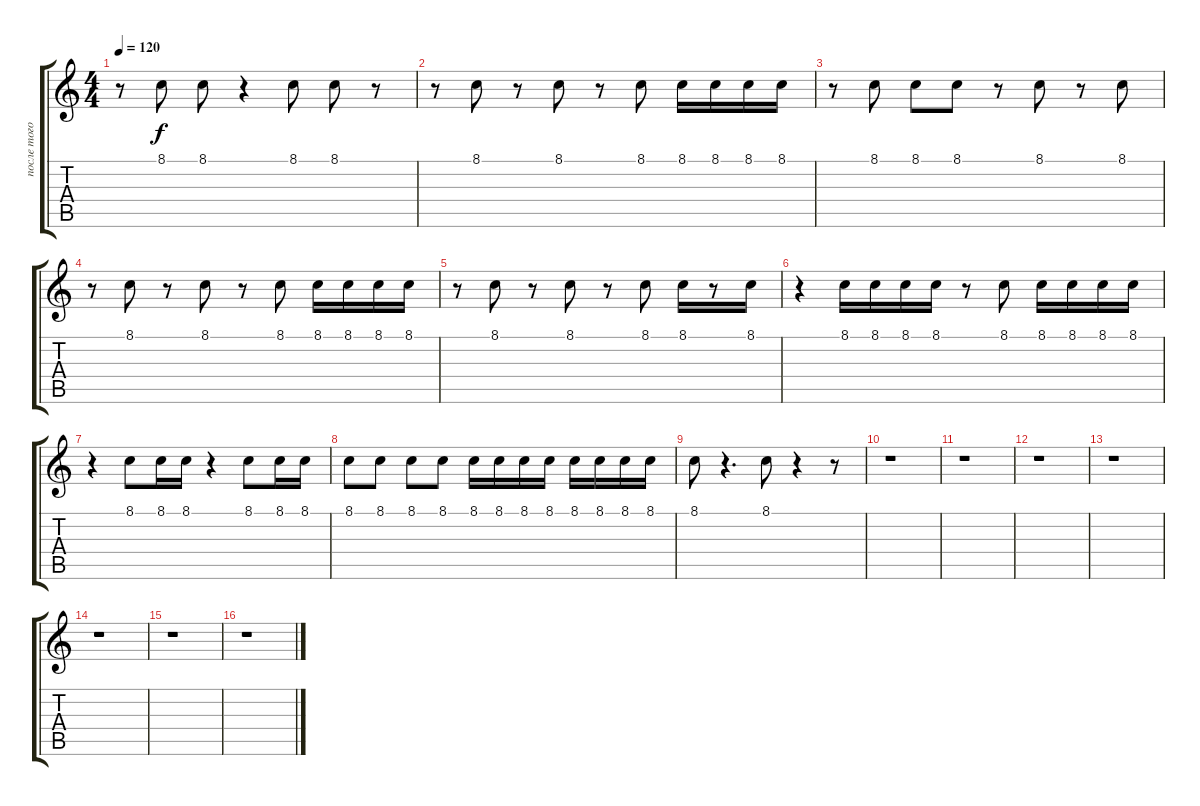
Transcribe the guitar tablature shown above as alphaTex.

\track ("после того, как" "после того") {instrument synthdrum}
\staff {score tabs}
\tuning (E4 B3 G3 D3 A2 E2) {hide}
\ts (4 4)
\tempo 120
\clef g2
\ks c
r.8{dy f} 8.1.8 8.1.8 r.4 8.1.8 8.1.8 r.8 |
r.8 8.1.8 r.8 8.1.8 r.8 8.1.8 8.1.16 8.1.16 8.1.16 8.1.16 |
r.8 8.1.8 8.1.8 8.1.8 r.8 8.1.8 r.8 8.1.8 |
r.8 8.1.8 r.8 8.1.8 r.8 8.1.8 8.1.16 8.1.16 8.1.16 8.1.16 |
r.8 8.1.8 r.8 8.1.8 r.8 8.1.8 8.1.16 r.8 8.1.16 |
r.4 8.1.16 8.1.16 8.1.16 8.1.16 r.8 8.1.8 8.1.16 8.1.16 8.1.16 8.1.16 |
r.4 8.1.8 8.1.16 8.1.16 r.4 8.1.8 8.1.16 8.1.16 |
8.1.8 8.1.8 8.1.8 8.1.8 8.1.16 8.1.16 8.1.16 8.1.16 8.1.16 8.1.16 8.1.16 8.1.16 |
8.1.8 r.4{d} 8.1.8 r.4 r.8 |
r.1 |
r.1 |
r.1 |
r.1 |
r.1 |
r.1 |
r.1
